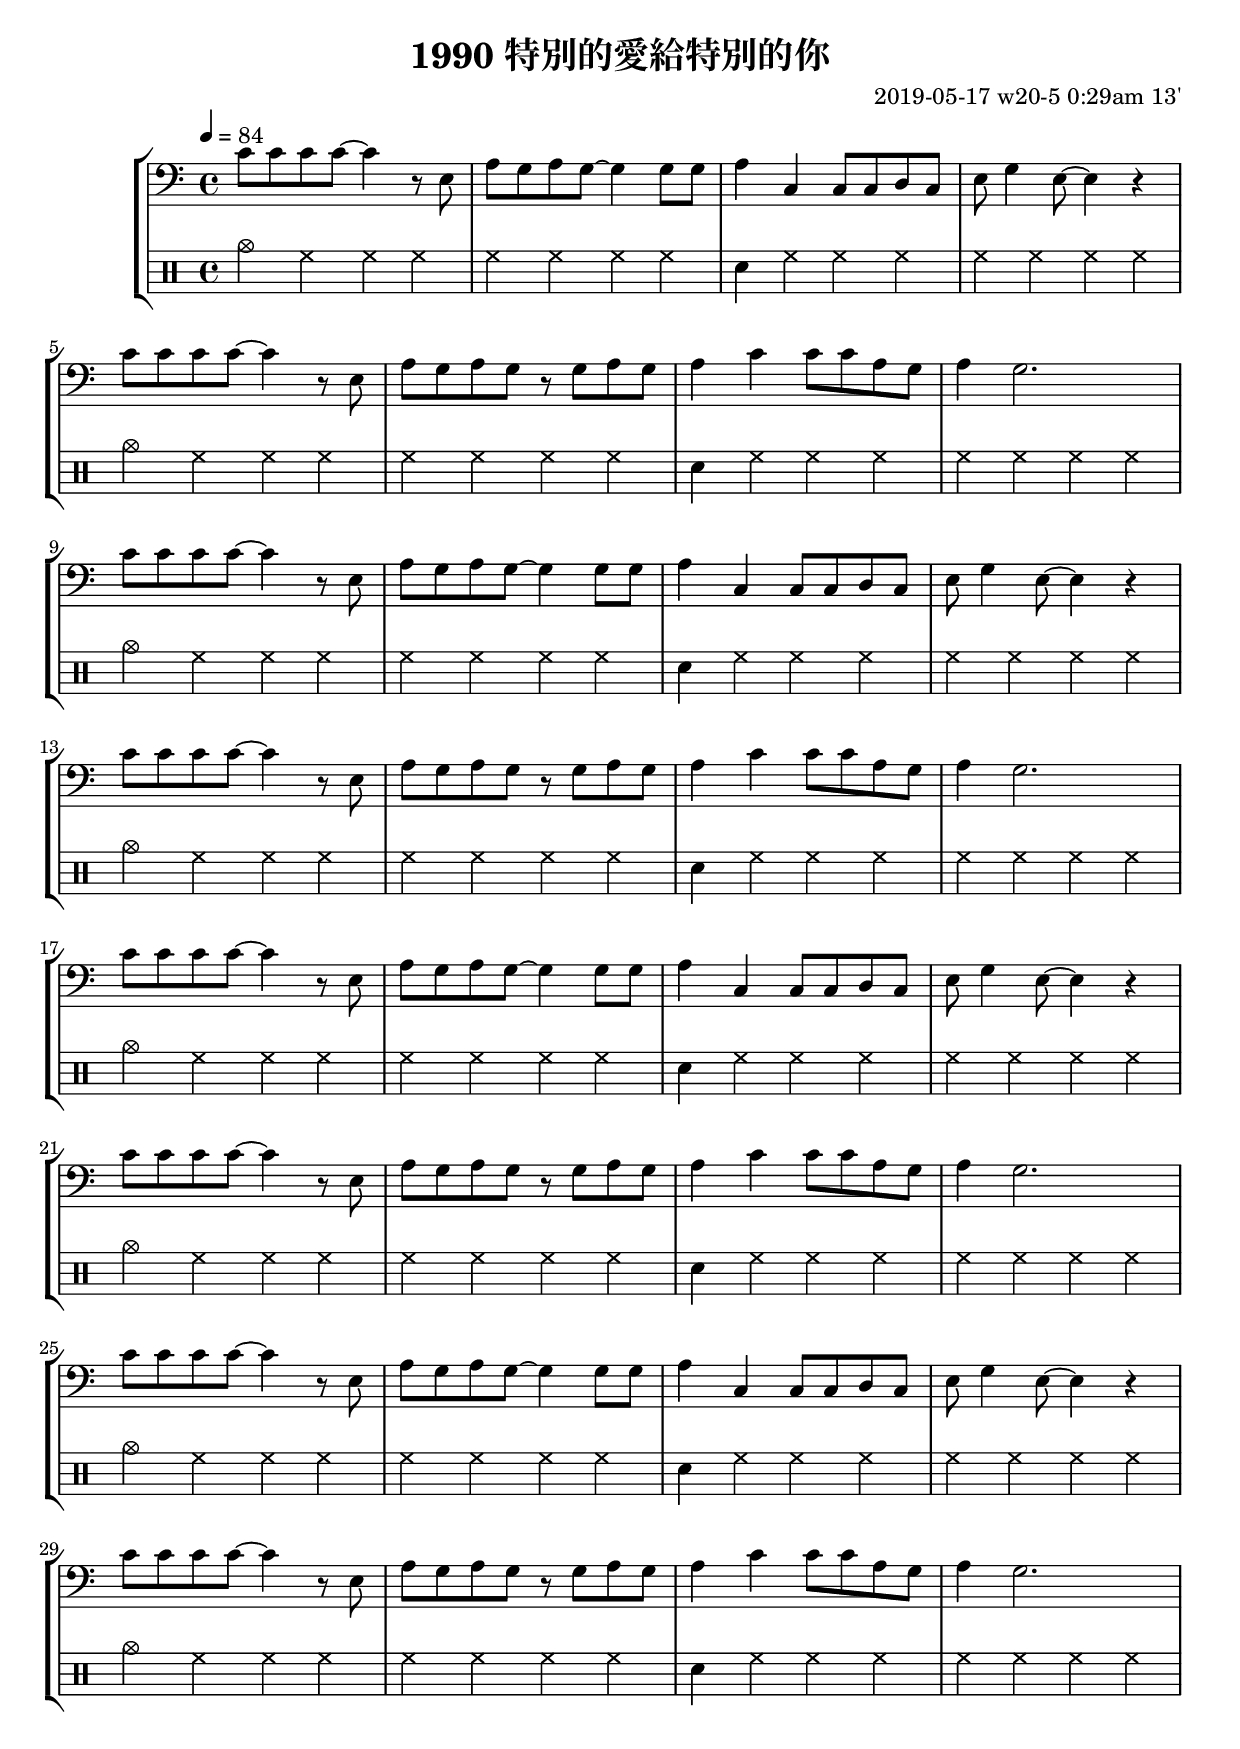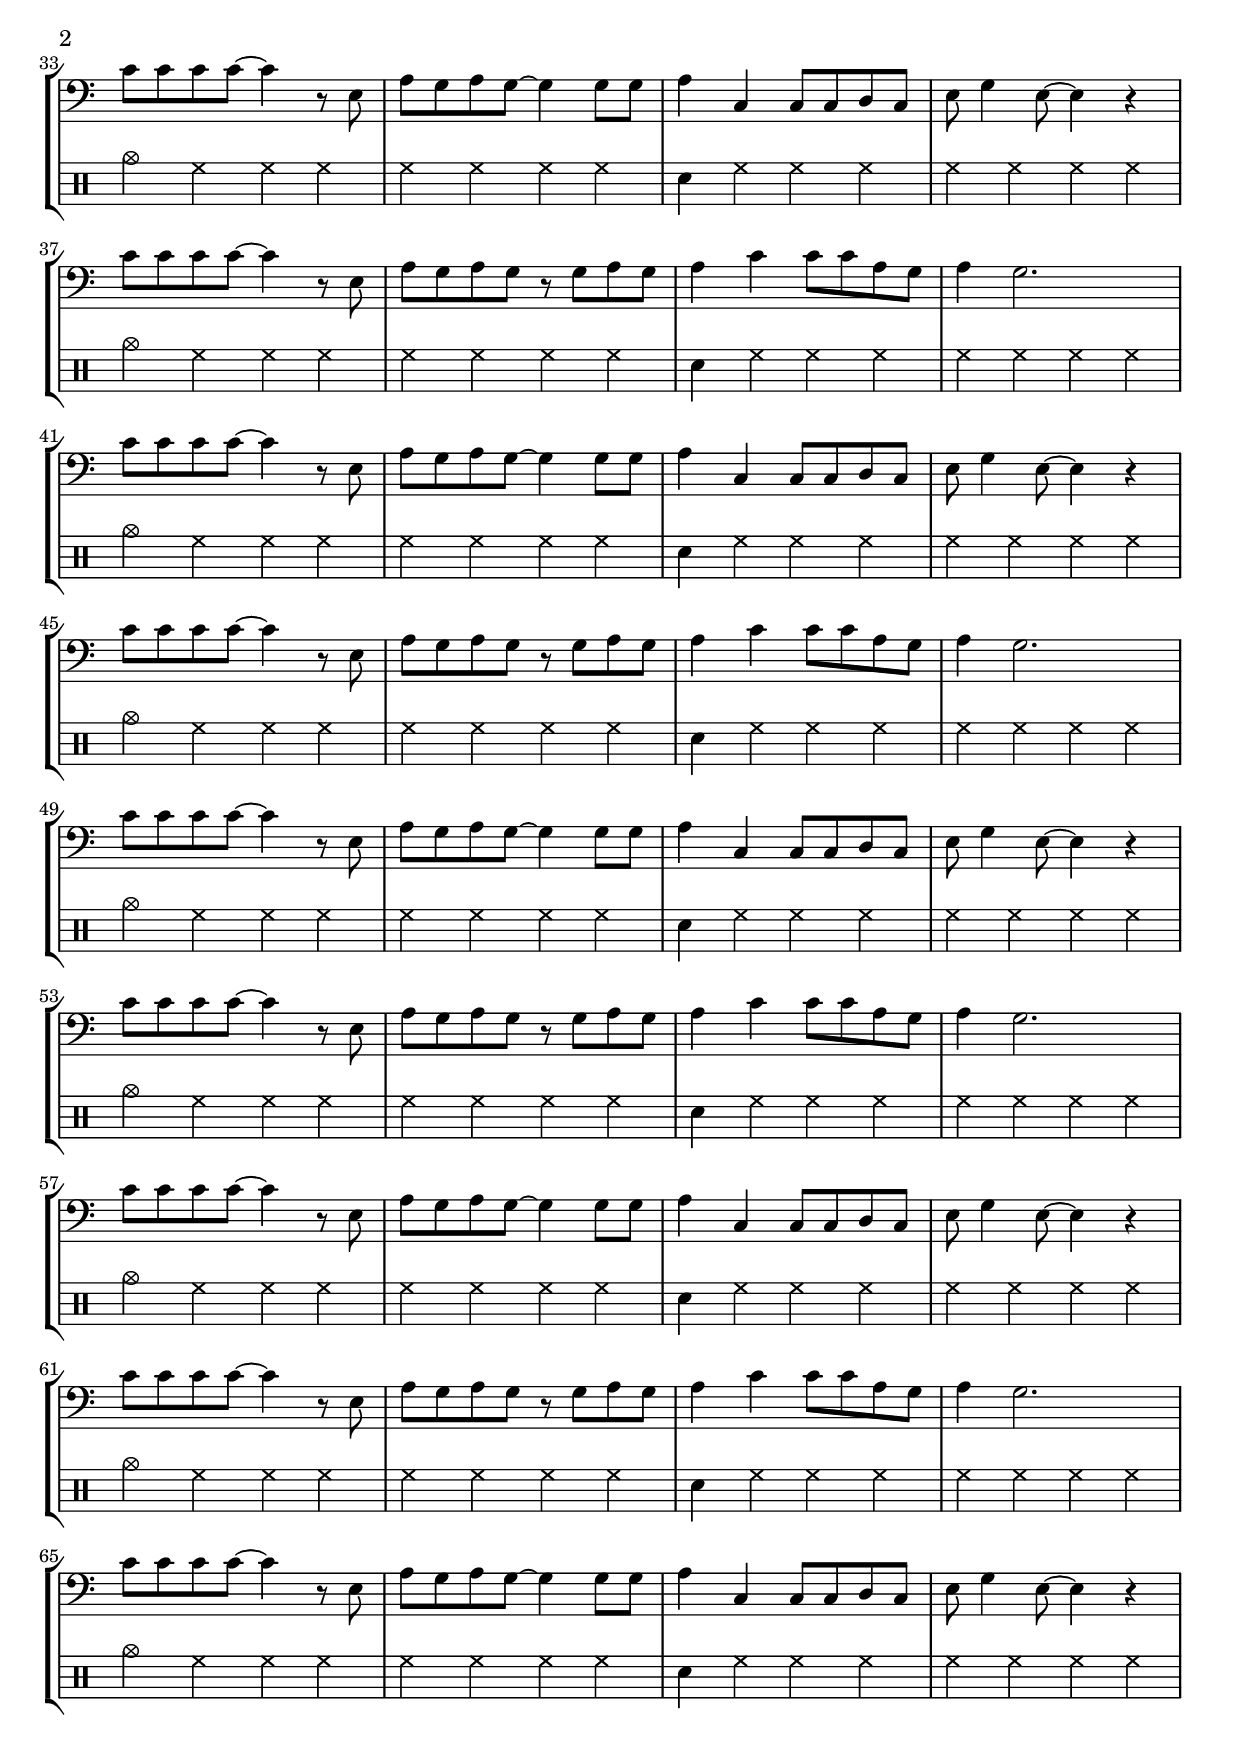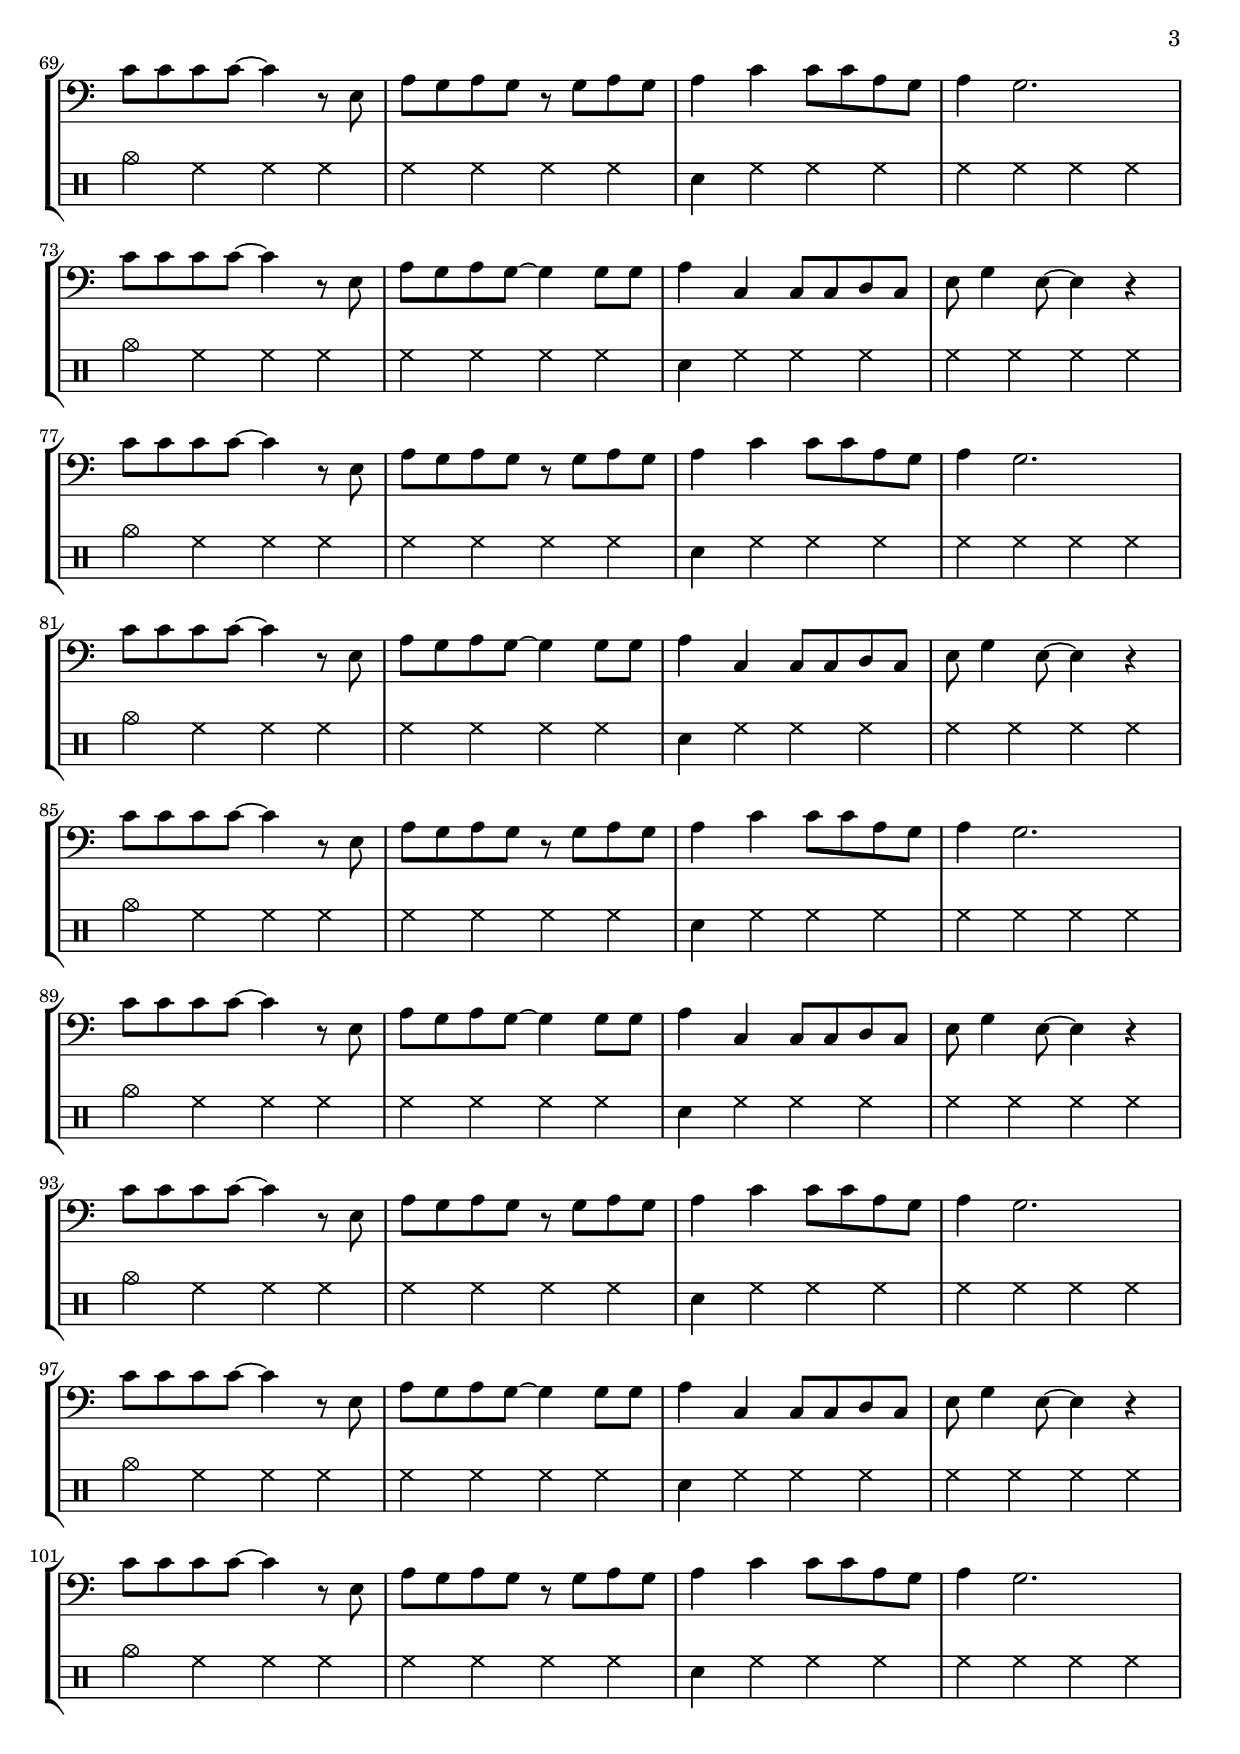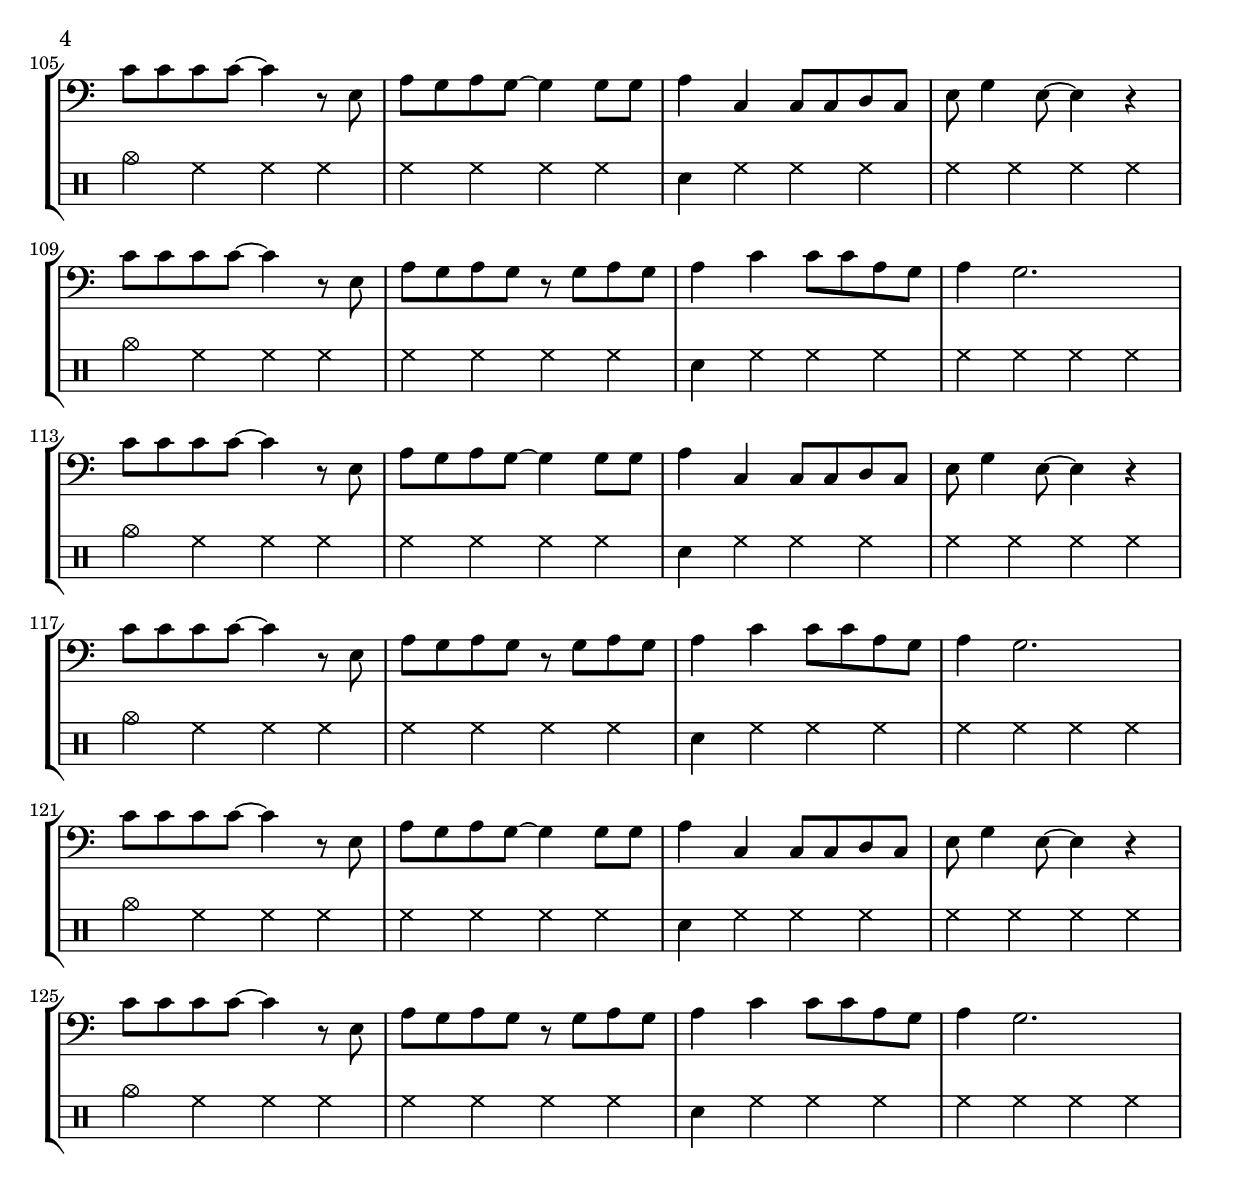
\header {
  title = "1990 特別的愛給特別的你"
  composer = "2019-05-17 w20-5 0:29am 13'"
}
\language english

repeatTimes = 16
%60s/84 beats * 9 bars*4 beats per bar*10 times = 0.7 * 360


melodyOne = {
c'8 c' c' c' ~ c'4 r8 e|
    a g a g~ g4 

    g8 g |
    a4 c c8 c d c|
    e g4 e8~ e4 r |
    }

melodyTwo = {
c'8 c' c' c' ~ c'4 r8 e| 
    a g a g r g a g
    a4 c' c'8 c' a g
    a4 g2.%~ | g1 |
    }


%2019/08/14 w33/3 3:45am
metronome = \drummode{
 crashcymbal4 hh hh hh |
 hh hh hh hh |
 sn hh hh hh |
 hh hh hh hh |
 cymc hh hh hh |
 hh hh hh hh |
 sn hh hh hh |
 hh hh hh hh |
 %hh hh hh hh |




}

brokenChord =  \transpose c c' {
  c e g e |
  c e g e |
  c e g e |
  c e g e |
  c e g e |
  c e g e |
  c e g e |
  c e g e |
  % c e g e |

  


}

#(define (myDynamics dynamic)
    (if (equal? dynamic "rfz")
      0.9
      (default-dynamic-absolute-volume dynamic)))



\score {
  \new StaffGroup <<



  %as

  %2019/08/15 w32/4 11:52am
  %\new Staff \with {midiInstrument = #"acoustic guitar (steel)"}
 % \new Staff \with {midiInstrument = #"overdriven guitar"}
  %\new Staff \with {midiInstrument = #"flute"}

 % \set Score.dynamicAbsoluteVolumeFunction = #myDynamics
  %\relative c'
   
   \transpose c c{
  {
   \key c \major
    \clef bass
    \tempo 4=84
  \repeat unfold \repeatTimes {
    \melodyOne \break
    \melodyTwo \break

    }

    }
  
  }


  

  \drums {\repeat unfold \repeatTimes \metronome}
  
  %\new Staff {\repeat unfold \repeatTimes \brokenChord}
  >>

  \layout {}
  \midi {}
}